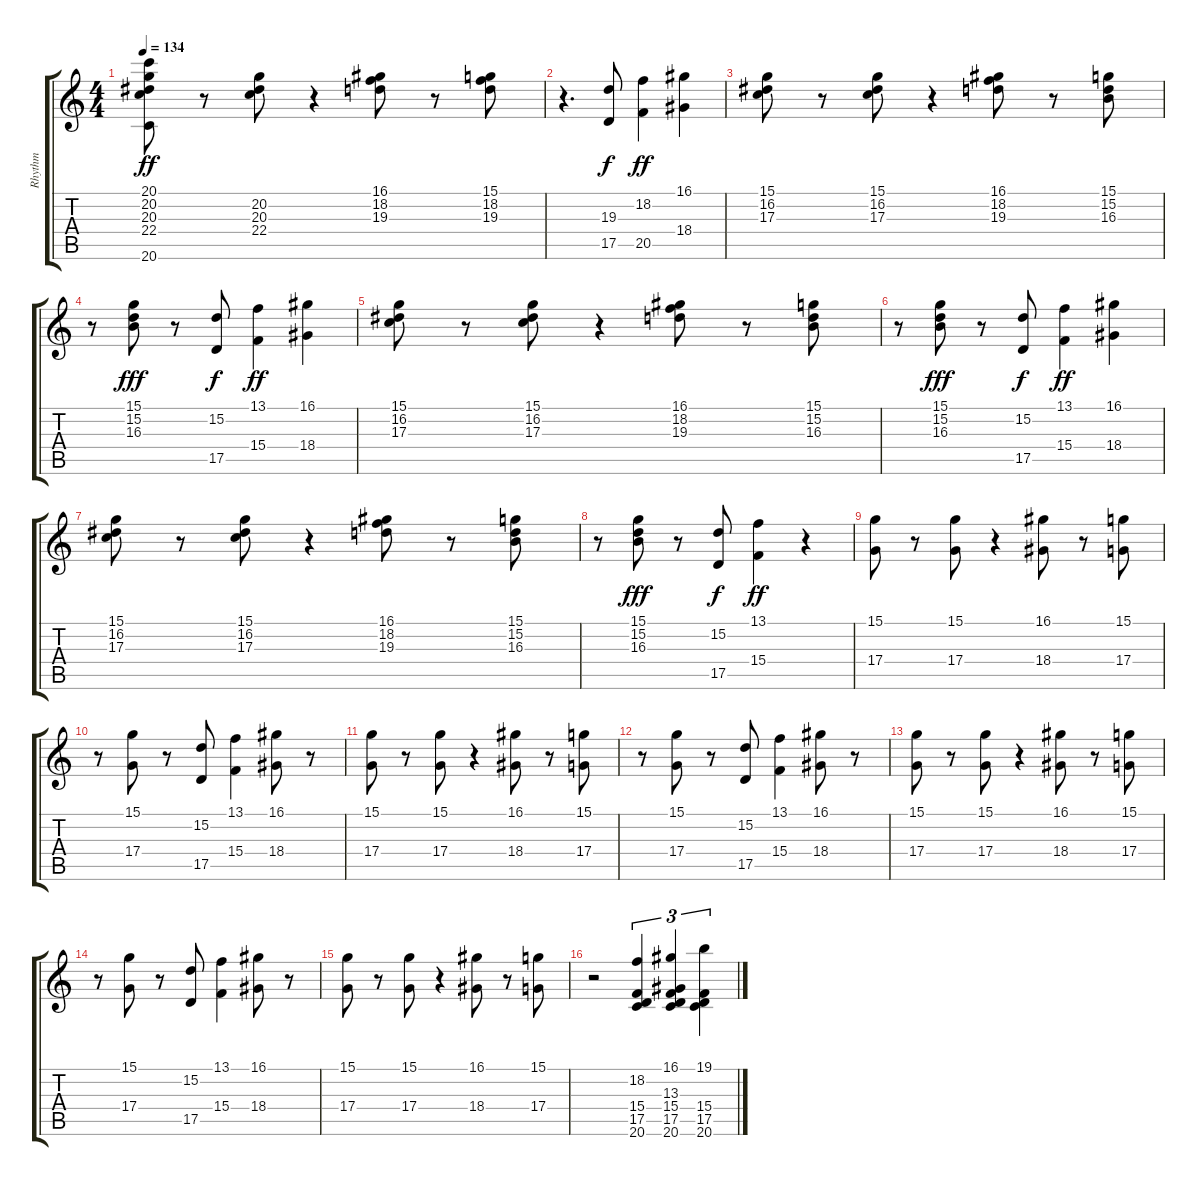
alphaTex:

\track ("Rhythm" "Rhythm") {instrument brasssection}
\staff {score tabs}
\tuning (E4 B3 G3 D3 A2 E2) {hide}
\ts (4 4)
\tempo 134
\clef g2
\ks c
(20.1 20.2 20.3 22.4 20.6).8{dy ff} r.8 (20.2 20.3 22.4).8 r.4 (16.1 18.2 19.3).8 r.8 (15.1 18.2 19.3).8 |
r.4{d} (19.3 17.5).8{dy f} (18.2 20.5).4{dy ff} (16.1 18.4).4 |
(15.1 16.2 17.3).8 r.8 (15.1 16.2 17.3).8 r.4 (16.1 18.2 19.3).8 r.8 (15.1 15.2 16.3).8 |
r.8 (15.1 15.2 16.3).8{dy fff} r.8 (15.2 17.5).8{dy f} (13.1 15.4).4{dy ff} (16.1 18.4).4 |
(15.1 16.2 17.3).8 r.8 (15.1 16.2 17.3).8 r.4 (16.1 18.2 19.3).8 r.8 (15.1 15.2 16.3).8 |
r.8 (15.1 15.2 16.3).8{dy fff} r.8 (15.2 17.5).8{dy f} (13.1 15.4).4{dy ff} (16.1 18.4).4 |
(15.1 16.2 17.3).8 r.8 (15.1 16.2 17.3).8 r.4 (16.1 18.2 19.3).8 r.8 (15.1 15.2 16.3).8 |
r.8 (15.1 15.2 16.3).8{dy fff} r.8 (15.2 17.5).8{dy f} (13.1 15.4).4{dy ff} r.4 |
(15.1 17.4).8 r.8 (15.1 17.4).8 r.4 (16.1 18.4).8 r.8 (15.1 17.4).8 |
r.8 (15.1 17.4).8 r.8 (15.2 17.5).8 (13.1 15.4).4 (16.1 18.4).8 r.8 |
(15.1 17.4).8 r.8 (15.1 17.4).8 r.4 (16.1 18.4).8 r.8 (15.1 17.4).8 |
r.8 (15.1 17.4).8 r.8 (15.2 17.5).8 (13.1 15.4).4 (16.1 18.4).8 r.8 |
(15.1 17.4).8 r.8 (15.1 17.4).8 r.4 (16.1 18.4).8 r.8 (15.1 17.4).8 |
r.8 (15.1 17.4).8 r.8 (15.2 17.5).8 (13.1 15.4).4 (16.1 18.4).8 r.8 |
(15.1 17.4).8 r.8 (15.1 17.4).8 r.4 (16.1 18.4).8 r.8 (15.1 17.4).8 |
r.2 (18.2 15.4 17.5 20.6).4{tu (3 2)} (16.1 13.3 15.4 17.5 20.6).4{tu (3 2)} (19.1 15.4 17.5 20.6).4{tu (3 2)}
